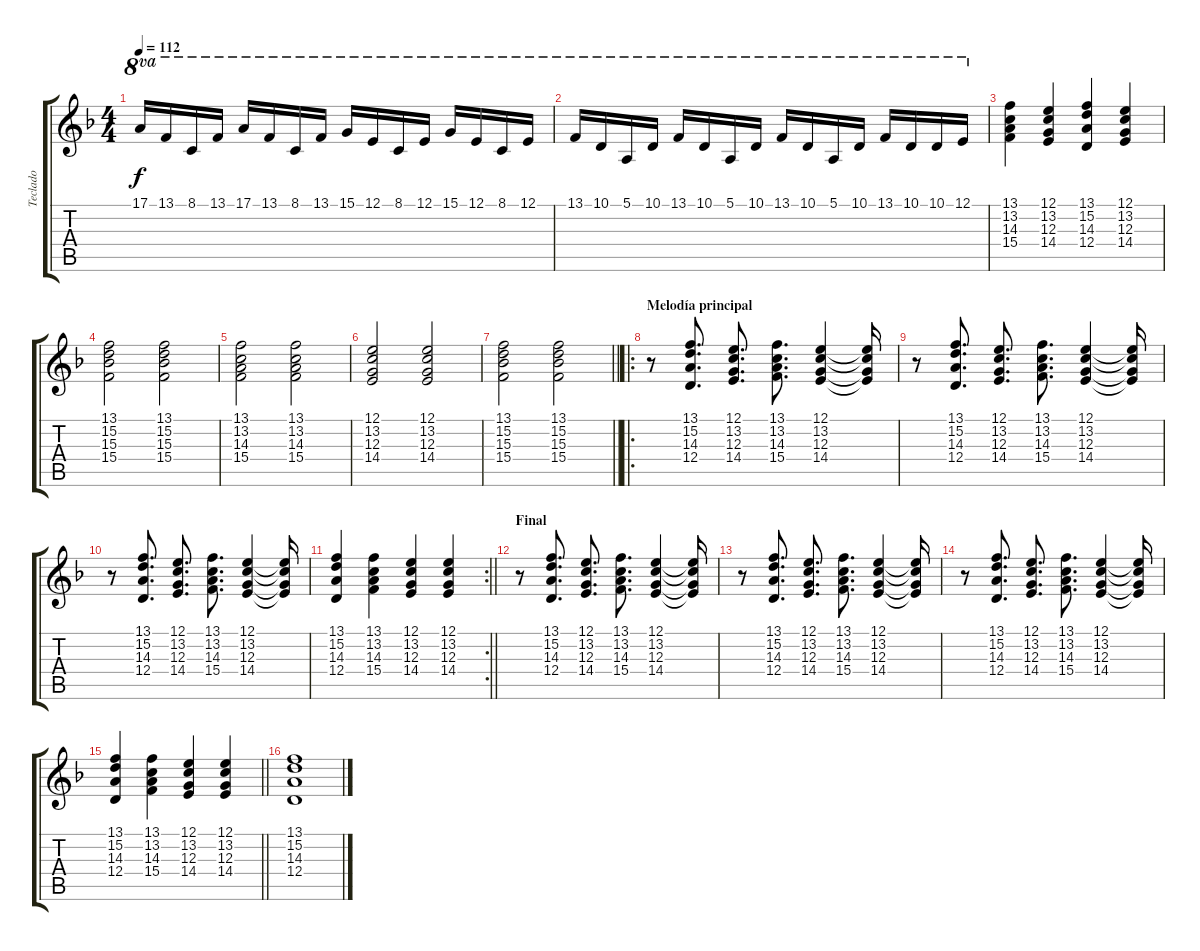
\track ("Teclado" "Teclado") {instrument electricgrandpiano}
\staff {score tabs}
\tuning (E4 B3 G3 D3 A2 E2) {hide}
\ts (4 4)
\tempo 112
\clef g2
\ks dminor
17.1.16{ot 8va dy f} 13.1.16{ot 8va} 8.1.16{ot 8va} 13.1.16{ot 8va} 17.1.16{ot 8va} 13.1.16{ot 8va} 8.1.16{ot 8va} 13.1.16{ot 8va} 15.1.16{ot 8va} 12.1.16{ot 8va} 8.1.16{ot 8va} 12.1.16{ot 8va} 15.1.16{ot 8va} 12.1.16{ot 8va} 8.1.16{ot 8va} 12.1.16{ot 8va} |
13.1.16{ot 8va} 10.1.16{ot 8va} 5.1.16{ot 8va} 10.1.16{ot 8va} 13.1.16{ot 8va} 10.1.16{ot 8va} 5.1.16{ot 8va} 10.1.16{ot 8va} 13.1.16{ot 8va} 10.1.16{ot 8va} 5.1.16{ot 8va} 10.1.16{ot 8va} 13.1.16{ot 8va} 10.1.16{ot 8va} 10.1.16{ot 8va} 12.1.16{ot 8va} |
(13.1 13.2 14.3 15.4).4 (12.1 13.2 12.3 14.4).4 (13.1 15.2 14.3 12.4).4 (12.1 13.2 12.3 14.4).4 |
(13.1 15.2 15.3 15.4).2 (13.1 15.2 15.3 15.4).2 |
(13.1 13.2 14.3 15.4).2 (13.1 13.2 14.3 15.4).2 |
(12.1 13.2 12.3 14.4).2 (12.1 13.2 12.3 14.4).2 |
\barLineRight lightlight
(13.1 15.2 15.3 15.4).2 (13.1 15.2 15.3 15.4).2 |
\ro
\section ("" "Melodía principal")
r.8 (13.1 15.2 14.3 12.4).8{d} (12.1 13.2 12.3 14.4).8{d} (13.1 13.2 14.3 15.4).8{d} (12.1 13.2 12.3 14.4).4 (12.1{t} 13.2{t} 12.3{t} 14.4{t}).16 |
r.8 (13.1 15.2 14.3 12.4).8{d} (12.1 13.2 12.3 14.4).8{d} (13.1 13.2 14.3 15.4).8{d} (12.1 13.2 12.3 14.4).4 (12.1{t} 13.2{t} 12.3{t} 14.4{t}).16 |
r.8 (13.1 15.2 14.3 12.4).8{d} (12.1 13.2 12.3 14.4).8{d} (13.1 13.2 14.3 15.4).8{d} (12.1 13.2 12.3 14.4).4 (12.1{t} 13.2{t} 12.3{t} 14.4{t}).16 |
\rc 2
\barLineRight lightlight
(13.1 15.2 14.3 12.4).4 (13.1 13.2 14.3 15.4).4 (12.1 13.2 12.3 14.4).4 (12.1 13.2 12.3 14.4).4 |
\section ("" "Final")
r.8 (13.1 15.2 14.3 12.4).8{d} (12.1 13.2 12.3 14.4).8{d} (13.1 13.2 14.3 15.4).8{d} (12.1 13.2 12.3 14.4).4 (12.1{t} 13.2{t} 12.3{t} 14.4{t}).16 |
r.8 (13.1 15.2 14.3 12.4).8{d} (12.1 13.2 12.3 14.4).8{d} (13.1 13.2 14.3 15.4).8{d} (12.1 13.2 12.3 14.4).4 (12.1{t} 13.2{t} 12.3{t} 14.4{t}).16 |
r.8 (13.1 15.2 14.3 12.4).8{d} (12.1 13.2 12.3 14.4).8{d} (13.1 13.2 14.3 15.4).8{d} (12.1 13.2 12.3 14.4).4 (12.1{t} 13.2{t} 12.3{t} 14.4{t}).16 |
\barLineRight lightlight
(13.1 15.2 14.3 12.4).4 (13.1 13.2 14.3 15.4).4 (12.1 13.2 12.3 14.4).4 (12.1 13.2 12.3 14.4).4 |
(13.1 15.2 14.3 12.4).1
